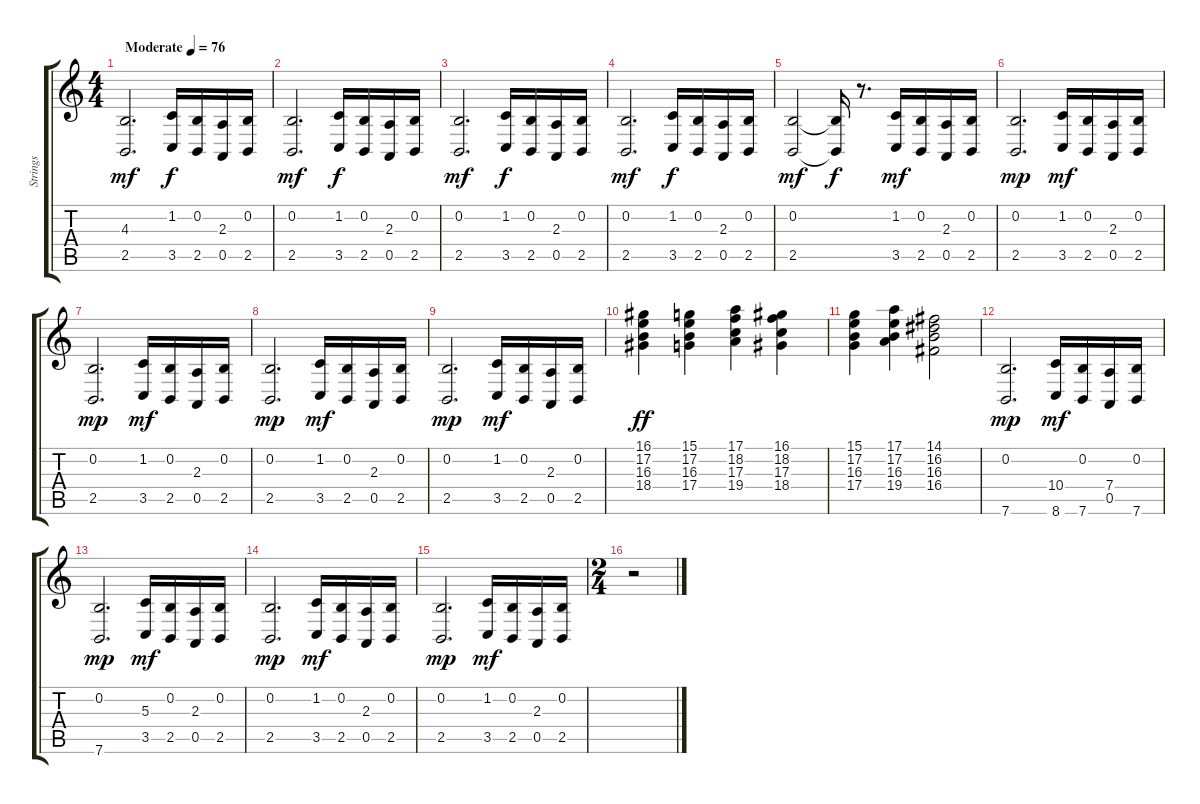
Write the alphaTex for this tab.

\track ("Strings" "Strings") {instrument synthstrings1}
\staff {score tabs}
\tuning (E4 B3 G3 D3 A2 E2) {hide}
\ts (4 4)
\tempo (76 "Moderate")
\clef g2
\ks c
(4.3 2.5).2{d dy mf instrument synthstrings1} (1.2 3.5).16{dy f volume 16 instrument synthstrings1} (0.2 2.5).16 (2.3 0.5).16 (0.2 2.5).16 |
(0.2 2.5).2{d dy mf} (1.2 3.5).16{dy f} (0.2 2.5).16 (2.3 0.5).16 (0.2 2.5).16 |
(0.2 2.5).2{d dy mf} (1.2 3.5).16{dy f} (0.2 2.5).16 (2.3 0.5).16 (0.2 2.5).16 |
(0.2 2.5).2{d dy mf} (1.2 3.5).16{dy f} (0.2 2.5).16 (2.3 0.5).16 (0.2 2.5).16 |
(0.2 2.5).2{dy mf} (0.2{t} 2.5{t}).16{dy f} r.8{d} (1.2 3.5).16{dy mf} (0.2 2.5).16 (2.3 0.5).16 (0.2 2.5).16 |
(0.2 2.5).2{d dy mp} (1.2 3.5).16{dy mf} (0.2 2.5).16 (2.3 0.5).16 (0.2 2.5).16 |
(0.2 2.5).2{d dy mp} (1.2 3.5).16{dy mf} (0.2 2.5).16 (2.3 0.5).16 (0.2 2.5).16 |
(0.2 2.5).2{d dy mp} (1.2 3.5).16{dy mf} (0.2 2.5).16 (2.3 0.5).16 (0.2 2.5).16 |
(0.2 2.5).2{d dy mp} (1.2 3.5).16{dy mf} (0.2 2.5).16 (2.3 0.5).16 (0.2 2.5).16 |
(16.1 17.2 16.3 18.4).4{dy ff} (15.1 17.2 16.3 17.4).4 (17.1 18.2 17.3 19.4).4 (16.1 18.2 17.3 18.4).4 |
(15.1 17.2 16.3 17.4).4 (17.1 17.2 16.3 19.4).4 (14.1 16.2 16.3 16.4).2 |
(0.2 7.6).2{d dy mp} (10.4 8.6).16{dy mf} (0.2 7.6).16 (7.4 0.5).16 (0.2 7.6).16 |
(0.2 7.6).2{d dy mp} (5.3 3.5).16{dy mf} (0.2 2.5).16 (2.3 0.5).16 (0.2 2.5).16 |
(0.2 2.5).2{d dy mp} (1.2 3.5).16{dy mf} (0.2 2.5).16 (2.3 0.5).16 (0.2 2.5).16 |
(0.2 2.5).2{d dy mp} (1.2 3.5).16{dy mf} (0.2 2.5).16 (2.3 0.5).16 (0.2 2.5).16 |
\ts (2 4)
r.2
